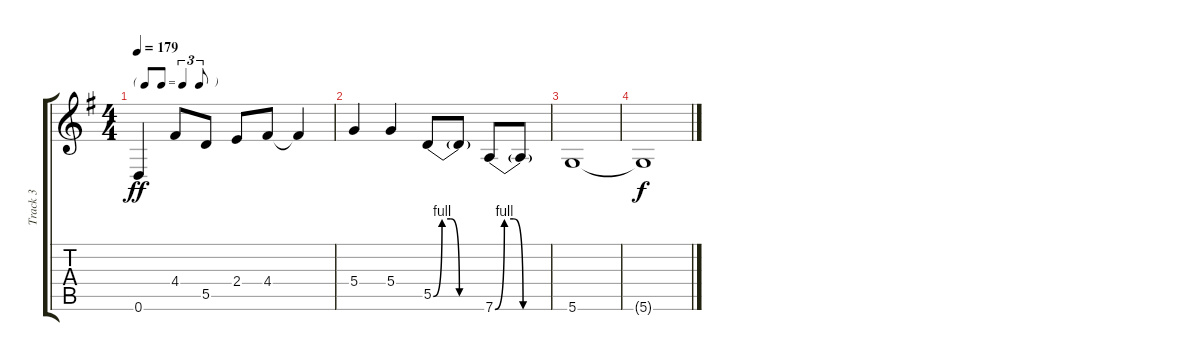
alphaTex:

\track ("Track 3" "Track 3") {instrument electricguitarjazz}
\staff {score tabs}
\tuning (E4 B3 G3 D3 A2 D2) {hide}
\ts (4 4)
\tf triplet8th
\tempo 179
\clef g2
\ks g
0.6.4{dy ff} 4.4.8 5.5.8 2.4.8 4.4.8 4.4{t}.4 |
5.4.4 5.4.4 5.5{be (custom 0 0 10 4 20 4 30 0 60 0)}.8 5.5{t}.8 7.6{be (custom 0 0 10 4 20 4 30 0 60 0)}.8 7.6{t}.8 |
5.6.1 |
5.6{t}.1{dy f}
